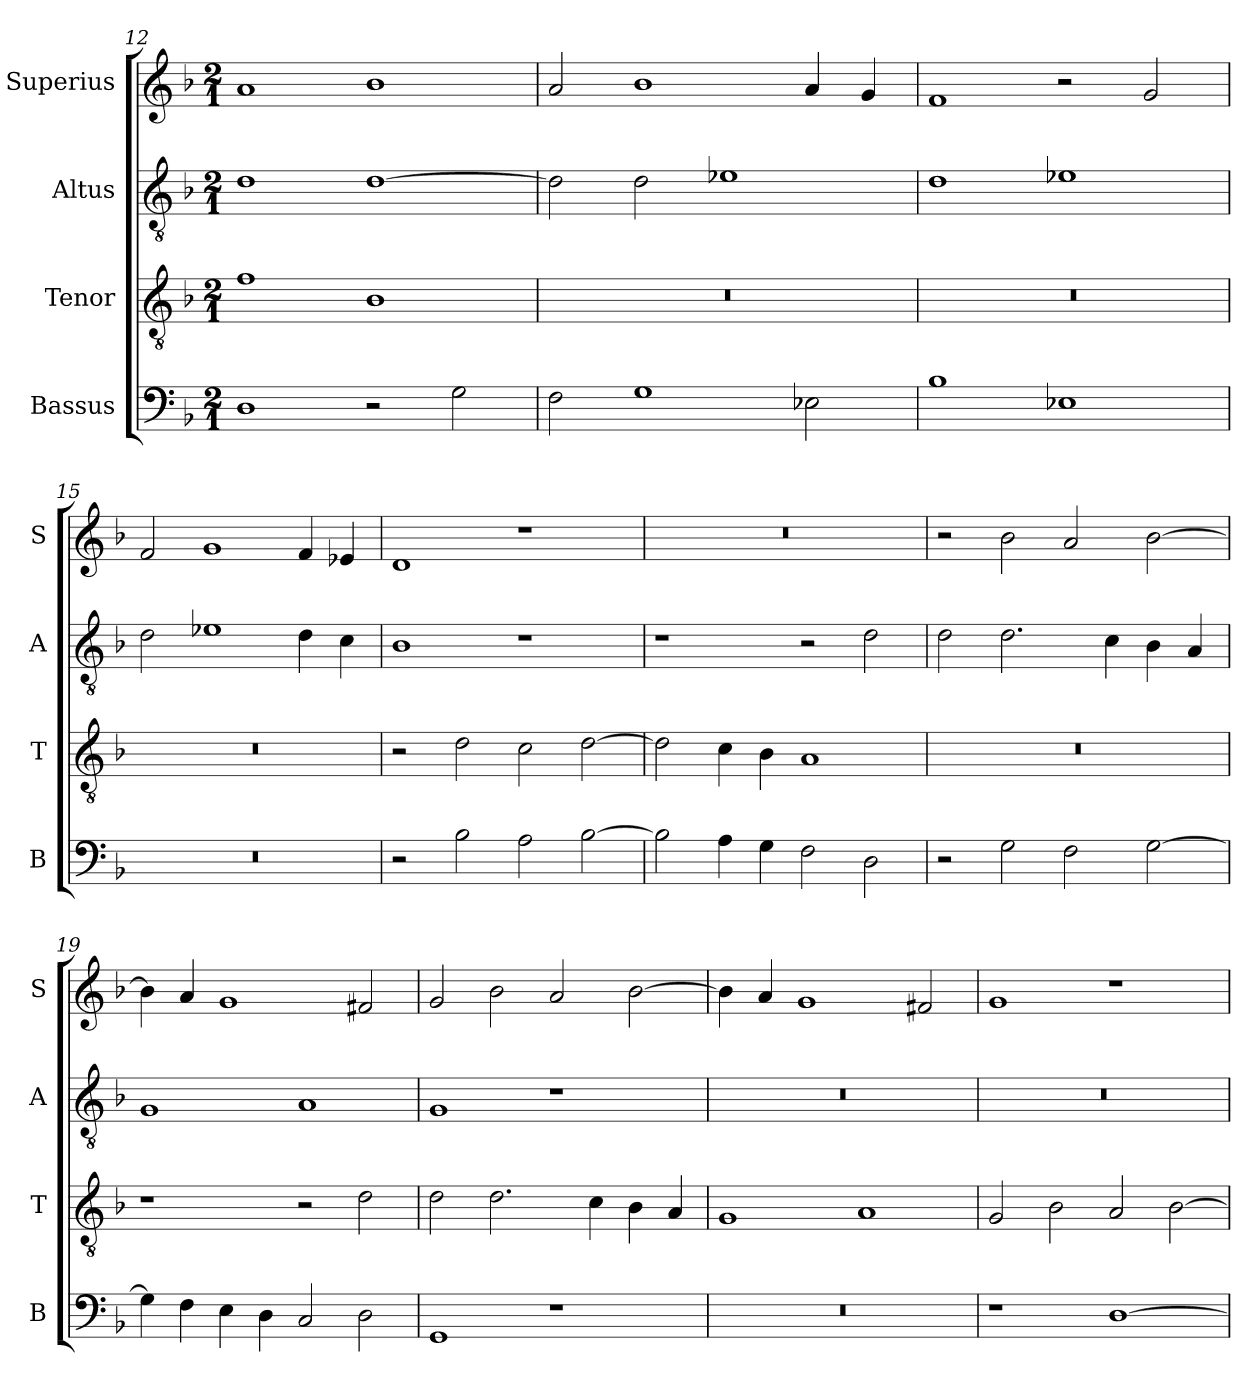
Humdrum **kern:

**kern	**kern	**kern	**kern
*part4	*part3	*part2	*part1
*staff4	*staff3	*staff2	*staff1
*I"Bassus	*I"Tenor	*I"Altus	*I"Superius
*I'B	*I'T	*I'A	*I'S
*clefF4	*clefGv2	*clefGv2	*clefG2
*k[b-]	*k[b-]	*k[b-]	*k[b-]
*M2/1	*M2/1	*M2/1	*M2/1
=12	=12	=12	=12
1D	1f	1d	1a
2r	1B-	[1d	1b-
2G\	.	.	.
=13	=13	=13	=13
2F\	0r	2d\]	2a/
1G	.	2d\	1b-
.	.	1e-X	.
2E-X\	.	.	4a/
.	.	.	4g/
=14	=14	=14	=14
1B-	0r	1d	1f
1E-X	.	1e-X	2r
.	.	.	2g/
=15	=15	=15	=15
0r	0r	2d\	2f/
.	.	1e-X	1g
.	.	4d\	4f/
.	.	4c\	4e-X/
=16	=16	=16	=16
2r	2r	1B-	1d
2B-\	2d\	.	.
2A\	2c\	1r	1r
[2B-\	[2d\	.	.
=17	=17	=17	=17
2B-\]	2d\]	1r	0r
4A\	4c\	.	.
4G\	4B-\	.	.
2F\	1A	2r	.
2D\	.	2d\	.
=18	=18	=18	=18
2r	0r	2d\	2r
2G\	.	2.d\	2b-\
2F\	.	.	2a/
.	.	4c\	.
[2G\	.	4B-\	[2b-\
.	.	4A/	.
=19	=19	=19	=19
4G\]	1r	1G	4b-\]
4F\	.	.	4a/
4E\	.	.	1g
4D\	.	.	.
2C/	2r	1A	.
2D\	2d\	.	2f#X/
=20	=20	=20	=20
1GG	2d\	1G	2g/
.	2.d\	.	2b-\
1r	.	1r	2a/
.	4c\	.	.
.	4B-\	.	[2b-\
.	4A/	.	.
=21	=21	=21	=21
0r	1G	0r	4b-\]
.	.	.	4a/
.	.	.	1g
.	1A	.	.
.	.	.	2f#X/
=22	=22	=22	=22
1r	2G/	0r	1g
.	2B-\	.	.
[1D	2A/	.	1r
.	[2B-\	.	.
=	=	=	=
*-	*-	*-	*-
